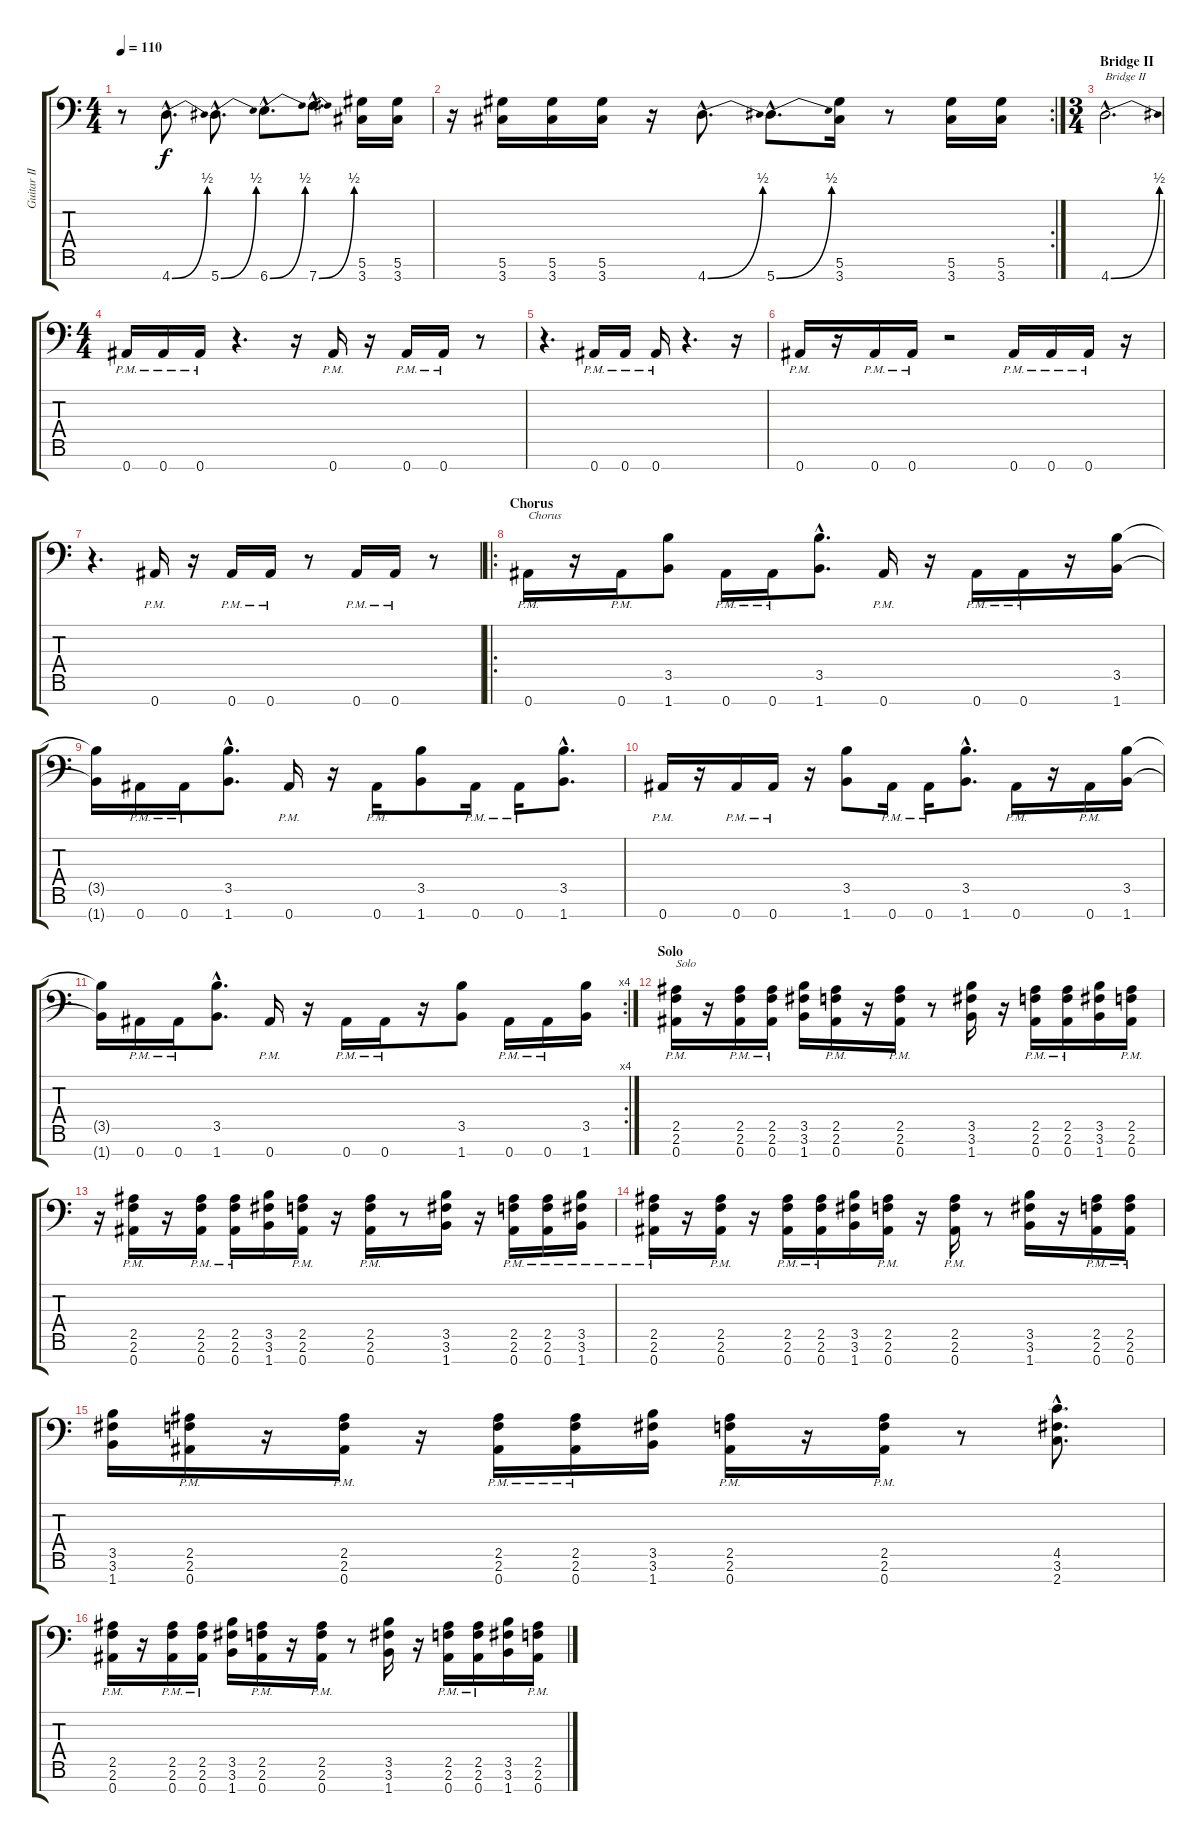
\track ("Guitar II [Martin Hagstrom]" "Guitar II ") {instrument distortionguitar}
\staff {score tabs}
\tuning (Eb4 Bb3 Gb3 Db3 Ab2 Eb2 Bb1) {hide}
\ts (4 4)
\tempo 110
\clef f4
\ks c
r.8{dy f} 4.7{be (bend 0 0 60 2) hac}.8{d} 5.7{be (bend 0 0 60 2) hac}.8{d} 6.7{be (bend 0 0 60 2) hac}.8{d} 7.7{be (bend 0 0 60 2) hac}.8{d} (5.6 3.7).16 (5.6 3.7).16 |
\rc 2
r.16 (5.6 3.7).16 (5.6 3.7).16 (5.6 3.7).16 r.16 4.7{be (bend 0 0 60 2) hac}.8{d} 5.7{be (bend 0 0 60 2) hac}.8{d} (5.6 3.7).16 r.8 (5.6 3.7).16 (5.6 3.7).16 |
\ts (3 4)
\section ("" "Bridge II")
4.7{be (bend 0 0 60 2) hac}.2{d txt "Bridge II"} |
\ts (4 4)
0.7{pm}.16 0.7{pm}.16 0.7{pm}.16 r.4{d} r.16 0.7{pm}.16 r.16 0.7{pm}.16 0.7{pm}.16 r.8 |
r.4{d} 0.7{pm}.16 0.7{pm}.16 0.7{pm}.16 r.4{d} r.16 |
0.7{pm}.16 r.16 0.7{pm}.16 0.7{pm}.16 r.2 0.7{pm}.16 0.7{pm}.16 0.7{pm}.16 r.16 |
r.4{d} 0.7{pm}.16 r.16 0.7{pm}.16 0.7{pm}.16 r.8 0.7{pm}.16 0.7{pm}.16 r.8 |
\ro
\section ("" "Chorus")
0.7{pm}.16{txt "Chorus"} r.16 0.7{pm}.16 (3.5 1.7).8 0.7{pm}.16 0.7{pm}.16 (3.5{hac} 1.7{hac}).8{d} 0.7{pm}.16 r.16 0.7{pm}.16 0.7{pm}.16 r.16 (3.5 1.7).16 |
(3.5{t} 1.7{t}).16 0.7{pm}.16 0.7{pm}.16 (3.5{hac} 1.7{hac}).8{d} 0.7{pm}.16 r.16 0.7{pm}.16 (3.5 1.7).8 0.7{pm}.16 0.7{pm}.16 (3.5{hac} 1.7{hac}).8{d} |
0.7{pm}.16 r.16 0.7{pm}.16 0.7{pm}.16 r.16 (3.5 1.7).8 0.7{pm}.16 0.7{pm}.16 (3.5{hac} 1.7{hac}).8{d} 0.7{pm}.16 r.16 0.7{pm}.16 (3.5 1.7).16 |
\rc 4
(3.5{t} 1.7{t}).16 0.7{pm}.16 0.7{pm}.16 (3.5{hac} 1.7{hac}).8{d} 0.7{pm}.16 r.16 0.7{pm}.16 0.7{pm}.16 r.16 (3.5 1.7).8 0.7{pm}.16 0.7{pm}.16 (3.5 1.7).16 |
\section ("" "Solo")
(2.5{pm} 2.6{pm} 0.7{pm}).16{txt "Solo"} r.16 (2.5{pm} 2.6{pm} 0.7{pm}).16 (2.5{pm} 2.6{pm} 0.7{pm}).16 (3.5 3.6 1.7).16 (2.5{pm} 2.6{pm} 0.7{pm}).16 r.16 (2.5{pm} 2.6{pm} 0.7{pm}).16 r.8 (3.5 3.6 1.7).16 r.16 (2.5{pm} 2.6{pm} 0.7{pm}).16 (2.5{pm} 2.6{pm} 0.7{pm}).16 (3.5 3.6 1.7).16 (2.5{pm} 2.6{pm} 0.7{pm}).16 |
r.16 (2.5{pm} 2.6{pm} 0.7{pm}).16 r.16 (2.5{pm} 2.6{pm} 0.7{pm}).16 (2.5{pm} 2.6{pm} 0.7{pm}).16 (3.5 3.6 1.7).16 (2.5{pm} 2.6{pm} 0.7{pm}).16 r.16 (2.5{pm} 2.6{pm} 0.7{pm}).16 r.8 (3.5 3.6 1.7).16 r.16 (2.5{pm} 2.6{pm} 0.7{pm}).16 (2.5{pm} 2.6{pm} 0.7{pm}).16 (3.5{pm} 3.6{pm} 1.7{pm}).16 |
(2.5{pm} 2.6{pm} 0.7{pm}).16 r.16 (2.5{pm} 2.6{pm} 0.7{pm}).16 r.16 (2.5{pm} 2.6{pm} 0.7{pm}).16 (2.5{pm} 2.6{pm} 0.7{pm}).16 (3.5 3.6 1.7).16 (2.5{pm} 2.6{pm} 0.7{pm}).16 r.16 (2.5{pm} 2.6{pm} 0.7{pm}).16 r.8 (3.5 3.6 1.7).16 r.16 (2.5{pm} 2.6{pm} 0.7{pm}).16 (2.5{pm} 2.6{pm} 0.7{pm}).16 |
(3.5 3.6 1.7).16 (2.5{pm} 2.6{pm} 0.7{pm}).16 r.16 (2.5{pm} 2.6{pm} 0.7{pm}).16 r.16 (2.5{pm} 2.6{pm} 0.7{pm}).16 (2.5{pm} 2.6{pm} 0.7{pm}).16 (3.5 3.6 1.7).16 (2.5{pm} 2.6{pm} 0.7{pm}).16 r.16 (2.5{pm} 2.6{pm} 0.7{pm}).16 r.8 (4.5{hac} 3.6{hac} 2.7{hac}).8{d} |
(2.5{pm} 2.6{pm} 0.7{pm}).16 r.16 (2.5{pm} 2.6{pm} 0.7{pm}).16 (2.5{pm} 2.6{pm} 0.7{pm}).16 (3.5 3.6 1.7).16 (2.5{pm} 2.6{pm} 0.7{pm}).16 r.16 (2.5{pm} 2.6{pm} 0.7{pm}).16 r.8 (3.5 3.6 1.7).16 r.16 (2.5{pm} 2.6{pm} 0.7{pm}).16 (2.5{pm} 2.6{pm} 0.7{pm}).16 (3.5 3.6 1.7).16 (2.5{pm} 2.6{pm} 0.7{pm}).16
